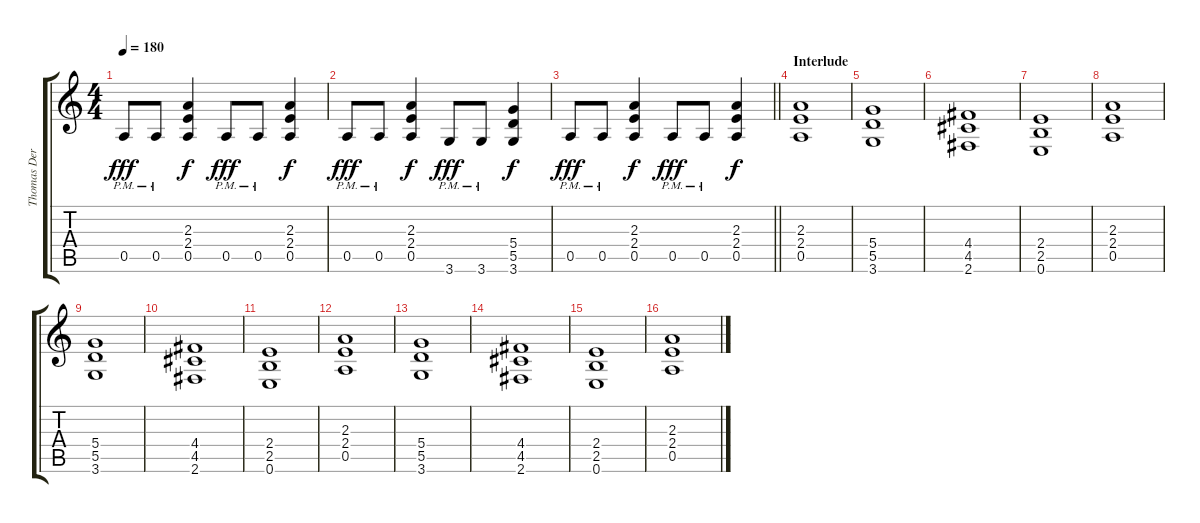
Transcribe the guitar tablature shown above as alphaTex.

\track ("Thomas Der Münzer" "Thomas Der") {instrument distortionguitar}
\staff {score tabs}
\tuning (E4 B3 G3 D3 A2 E2) {hide}
\ts (4 4)
\tempo 180
\clef g2
\ks c
0.5{pm}.8{dy fff} 0.5{pm}.8 (2.3 2.4 0.5).4{dy f} 0.5{pm}.8{dy fff} 0.5{pm}.8 (2.3 2.4 0.5).4{dy f} |
0.5{pm}.8{dy fff} 0.5{pm}.8 (2.3 2.4 0.5).4{dy f} 3.6{pm}.8{dy fff} 3.6{pm}.8 (5.4 5.5 3.6).4{dy f} |
\barLineRight lightlight
0.5{pm}.8{dy fff} 0.5{pm}.8 (2.3 2.4 0.5).4{dy f} 0.5{pm}.8{dy fff} 0.5{pm}.8 (2.3 2.4 0.5).4{dy f} |
\section ("" "Interlude")
(2.3 2.4 0.5).1 |
(5.4 5.5 3.6).1 |
(4.4 4.5 2.6).1 |
(2.4 2.5 0.6).1 |
(2.3 2.4 0.5).1 |
(5.4 5.5 3.6).1 |
(4.4 4.5 2.6).1 |
(2.4 2.5 0.6).1 |
(2.3 2.4 0.5).1 |
(5.4 5.5 3.6).1 |
(4.4 4.5 2.6).1 |
(2.4 2.5 0.6).1 |
(2.3 2.4 0.5).1
